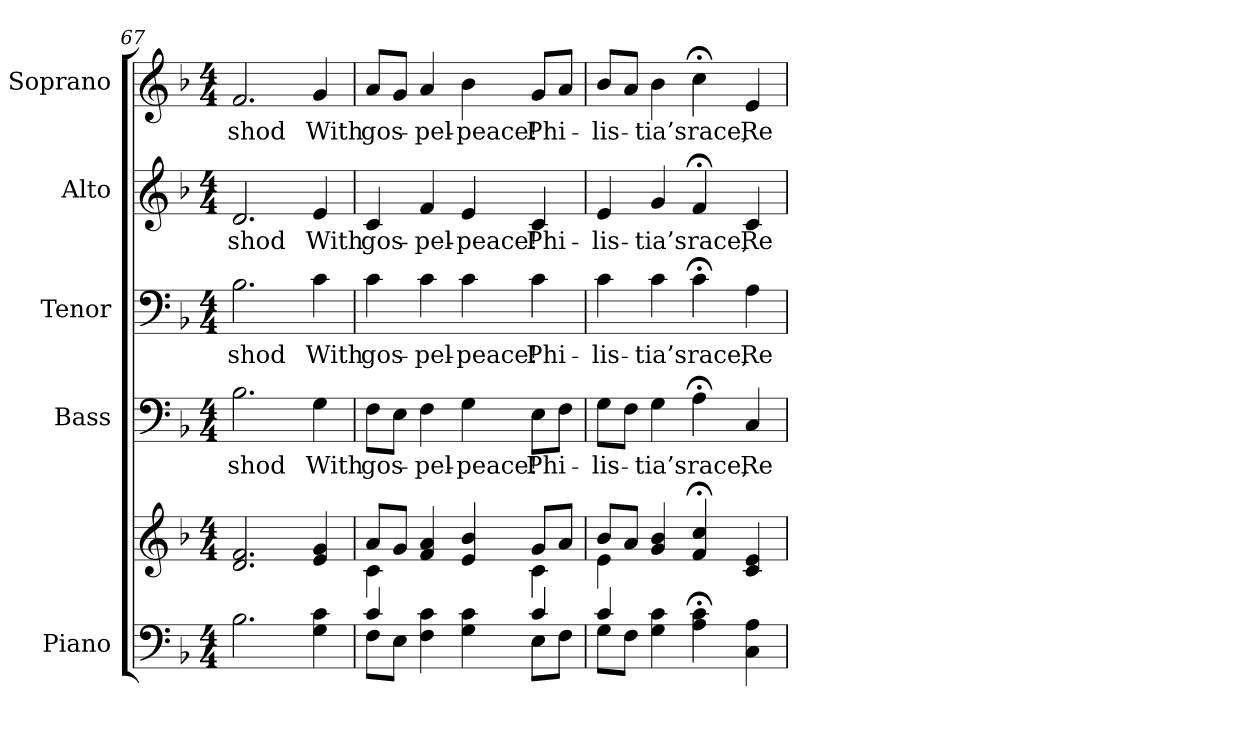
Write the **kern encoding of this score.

**kern	**kern	**kern	**text	**kern	**text	**kern	**text	**kern	**text
*part5	*part5	*part4	*part4	*part3	*part3	*part2	*part2	*part1	*part1
*staff6	*staff5	*staff4	*staff4	*staff3	*staff3	*staff2	*staff2	*staff1	*staff1
*I"Piano	*	*I"Bass	*	*I"Tenor	*	*I"Alto	*	*I"Soprano	*
*I'Pno.	*	*I'B.	*	*I'T.	*	*I'A.	*	*I'S.	*
*clefF4	*clefG2	*clefF4	*	*clefF4	*	*clefG2	*	*clefG2	*
*k[b-]	*k[b-]	*k[b-]	*	*k[b-]	*	*k[b-]	*	*k[b-]	*
*F:	*F:	*F:	*	*F:	*	*F:	*	*F:	*
*M4/4	*M4/4	*M4/4	*	*M4/4	*	*M4/4	*	*M4/4	*
=67	=67	=67	=67	=67	=67	=67	=67	=67	=67
!	!	!	!LO:LY:b:color=#000000	!	!	!	!	!	!
!	!	!	!	!	!LO:LY:b:color=#000000	!	!	!	!
!	!	!	!	!	!	!	!LO:LY:b:color=#000000	!	!
!	!	!	!	!	!	!	!	!	!LO:LY:b:color=#000000
2.B-i\	2.di/ 2.fi	2.B-i\	shod	2.B-i\	shod	2.di/	shod	2.fi/	shod
!	!	!	!LO:LY:b:color=#000000	!	!	!	!	!	!
!	!	!	!	!	!LO:LY:b:color=#000000	!	!	!	!
!	!	!	!	!	!	!	!LO:LY:b:color=#000000	!	!
!	!	!	!	!	!	!	!	!	!LO:LY:b:color=#000000
4Gi\ 4ci	4ei/ 4gi	4Gi\	With	4ci\	With	4ei/	With	4gi/	With
=68	=68	=68	=68	=68	=68	=68	=68	=68	=68
*^	*^	*	*	*	*	*	*	*	*
!	!	!	!	!	!LO:LY:b:color=#000000	!	!	!	!	!	!
!	!	!	!	!	!	!	!LO:LY:b:color=#000000	!	!	!	!
!	!	!	!	!	!	!	!	!	!LO:LY:b:color=#000000	!	!
!	!	!	!	!	!	!	!	!	!	!	!LO:LY:b:color=#000000
4ci/	8Fi\L	8ai/L	4ci\	8Fi\L	gos-	4ci\	gos-	4ci/	gos-	8ai/L	gos-
.	8Ei\J	8gi/J	.	8Ei\J	.	.	.	.	.	8gi/J	.
!	!	!	!	!	!LO:LY:b:color=#000000	!	!	!	!	!	!
!	!	!	!	!	!	!	!LO:LY:b:color=#000000	!	!	!	!
!	!	!	!	!	!	!	!	!	!LO:LY:b:color=#000000	!	!
!	!	!	!	!	!	!	!	!	!	!	!LO:LY:b:color=#000000
4Fi\ 4ci	4ryy	4fi/ 4ai	4ryy	4Fi\	-pel-	4ci\	-pel-	4fi/	-pel-	4ai/	-pel-
!	!	!	!	!	!LO:LY:b:color=#000000	!	!	!	!	!	!
!	!	!	!	!	!	!	!LO:LY:b:color=#000000	!	!	!	!
!	!	!	!	!	!	!	!	!	!LO:LY:b:color=#000000	!	!
!	!	!	!	!	!	!	!	!	!	!	!LO:LY:b:color=#000000
4Gi\ 4ci	4ryy	4ei/ 4b-i	4ryy	4Gi\	-peace!	4ci\	-peace!	4ei/	-peace!	4b-i\	-peace!
!	!	!	!	!	!LO:LY:b:color=#000000	!	!	!	!	!	!
!	!	!	!	!	!	!	!LO:LY:b:color=#000000	!	!	!	!
!	!	!	!	!	!	!	!	!	!LO:LY:b:color=#000000	!	!
!	!	!	!	!	!	!	!	!	!	!	!LO:LY:b:color=#000000
4ci/	8Ei\L	8gi/L	4ci\	8Ei\L	Phi-	4ci\	Phi-	4ci/	Phi-	8gi/L	Phi-
.	8Fi\J	8ai/J	.	8Fi\J	.	.	.	.	.	8ai/J	.
!!LO:PB:g=z
=69	=69	=69	=69	=69	=69	=69	=69	=69	=69	=69	=69
!	!	!	!	!	!LO:LY:b:color=#000000	!	!	!	!	!	!
!	!	!	!	!	!	!	!LO:LY:b:color=#000000	!	!	!	!
!	!	!	!	!	!	!	!	!	!LO:LY:b:color=#000000	!	!
!	!	!	!	!	!	!	!	!	!	!	!LO:LY:b:color=#000000
4ci/	8Gi\L	8b-i/L	4ei\	8Gi\L	-lis-	4ci\	-lis-	4ei/	-lis-	8b-i/L	-lis-
.	8Fi\J	8ai/J	.	8Fi\J	.	.	.	.	.	8ai/J	.
!	!	!	!	!	!LO:LY:b:color=#000000	!	!	!	!	!	!
!	!	!	!	!	!	!	!LO:LY:b:color=#000000	!	!	!	!
!	!	!	!	!	!	!	!	!	!LO:LY:b:color=#000000	!	!
!	!	!	!	!	!	!	!	!	!	!	!LO:LY:b:color=#000000
4Gi\ 4ci	4ryy	4gi/ 4b-i	4ryy	4Gi\	-tia’s	4ci\	-tia’s	4gi/	-tia’s	4b-i\	-tia’s
!	!	!	!	!	!LO:LY:b:color=#000000	!	!	!	!	!	!
!	!	!	!	!	!	!	!LO:LY:b:color=#000000	!	!	!	!
!	!	!	!	!	!	!	!	!	!LO:LY:b:color=#000000	!	!
!	!	!	!	!	!	!	!	!	!	!	!LO:LY:b:color=#000000
4Ai\; 4ci;	2ryy	4fi/; 4cci;	2ryy	4A;i\	race,	4c;i\	race,	4f;i/	race,	4cc;i\	race,
!	!	!	!	!	!LO:LY:b:color=#000000	!	!	!	!	!	!
!	!	!	!	!	!	!	!LO:LY:b:color=#000000	!	!	!	!
!	!	!	!	!	!	!	!	!	!LO:LY:b:color=#000000	!	!
!	!	!	!	!	!	!	!	!	!	!	!LO:LY:b:color=#000000
4Ci\ 4Ai	.	4ci/ 4ei	.	4Ci/	Re-	4Ai\	Re-	4ci/	Re-	4ei/	Re-
*v	*v	*	*	*	*	*	*	*	*	*	*
*	*v	*v	*	*	*	*	*	*	*	*
=	=	=	=	=	=	=	=	=	=
*-	*-	*-	*-	*-	*-	*-	*-	*-	*-
